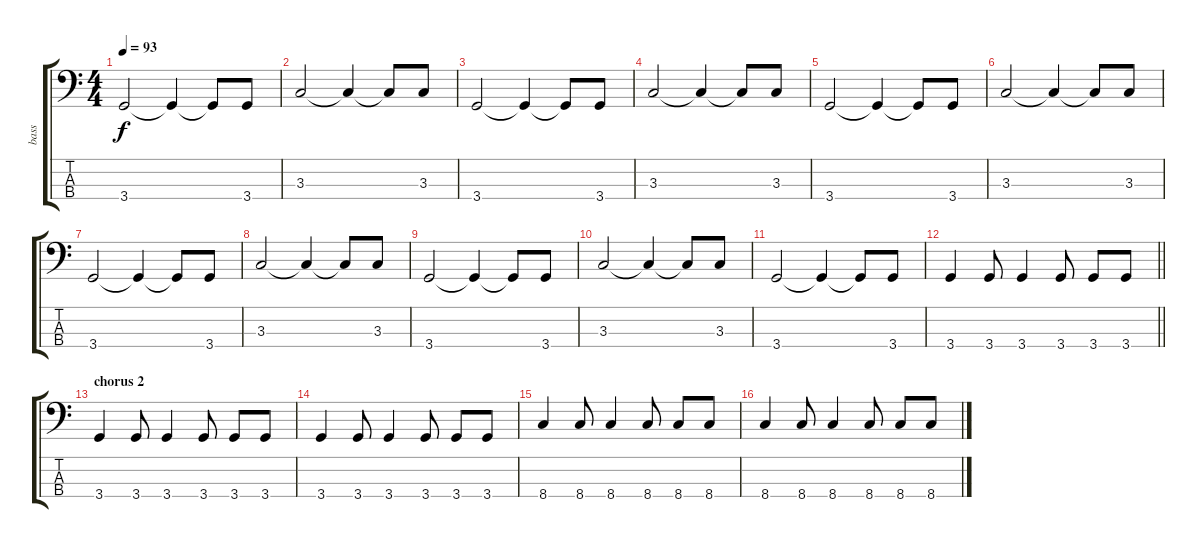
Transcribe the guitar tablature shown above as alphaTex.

\track ("bass" "bass") {instrument acousticbass}
\staff {score tabs}
\tuning (G2 D2 A1 E1) {hide}
\ts (4 4)
\tempo 93
\clef f4
\ks c
3.4.2{dy f} 3.4{t}.4 3.4{t}.8 3.4.8 |
3.3.2 3.3{t}.4 3.3{t}.8 3.3.8 |
3.4.2 3.4{t}.4 3.4{t}.8 3.4.8 |
3.3.2 3.3{t}.4 3.3{t}.8 3.3.8 |
3.4.2 3.4{t}.4 3.4{t}.8 3.4.8 |
3.3.2 3.3{t}.4 3.3{t}.8 3.3.8 |
3.4.2 3.4{t}.4 3.4{t}.8 3.4.8 |
3.3.2 3.3{t}.4 3.3{t}.8 3.3.8 |
3.4.2 3.4{t}.4 3.4{t}.8 3.4.8 |
3.3.2 3.3{t}.4 3.3{t}.8 3.3.8 |
3.4.2 3.4{t}.4 3.4{t}.8 3.4.8 |
\barLineRight lightlight
3.4.4 3.4.8 3.4.4 3.4.8 3.4.8 3.4.8 |
\section ("" "chorus 2")
3.4.4 3.4.8 3.4.4 3.4.8 3.4.8 3.4.8 |
3.4.4 3.4.8 3.4.4 3.4.8 3.4.8 3.4.8 |
8.4.4 8.4.8 8.4.4 8.4.8 8.4.8 8.4.8 |
8.4.4 8.4.8 8.4.4 8.4.8 8.4.8 8.4.8
